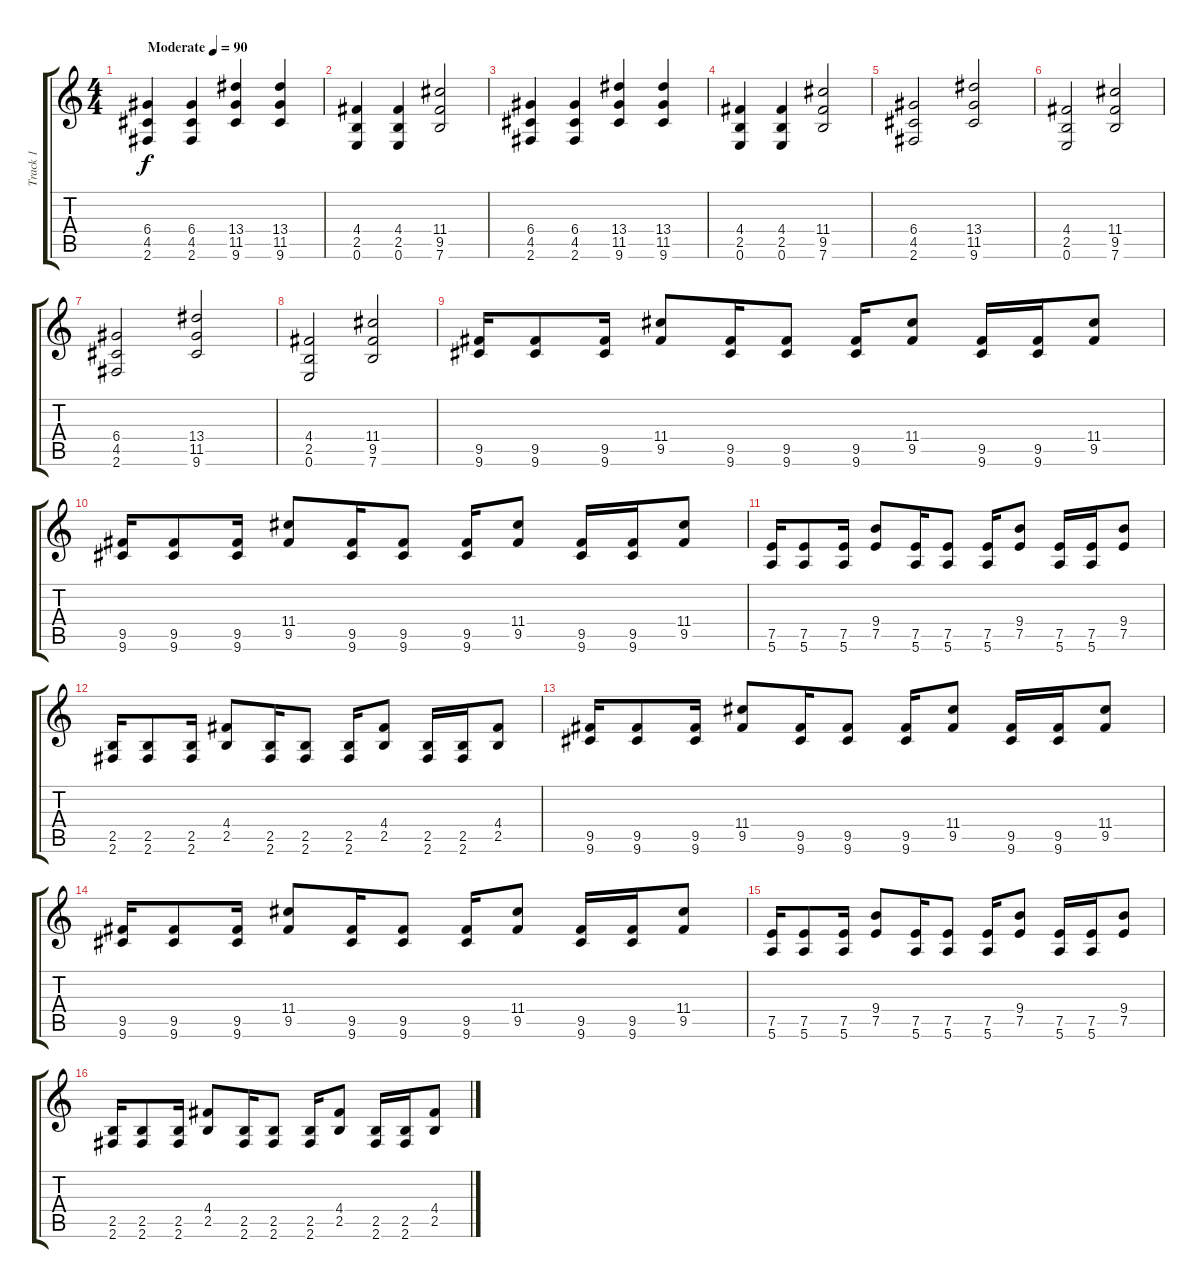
\track ("Track 1" "Track 1") {instrument acousticguitarsteel}
\staff {score tabs}
\tuning (E4 B3 G3 D3 A2 E2) {hide}
\ts (4 4)
\tempo (90 "Moderate")
\clef g2
\ks c
(6.4 4.5 2.6).4{dy f instrument acousticguitarsteel} (6.4 4.5 2.6).4 (13.4 11.5 9.6).4 (13.4 11.5 9.6).4 |
(4.4 2.5 0.6).4 (4.4 2.5 0.6).4 (11.4 9.5 7.6).2 |
(6.4 4.5 2.6).4 (6.4 4.5 2.6).4 (13.4 11.5 9.6).4 (13.4 11.5 9.6).4 |
(4.4 2.5 0.6).4 (4.4 2.5 0.6).4 (11.4 9.5 7.6).2 |
(6.4 4.5 2.6).2 (13.4 11.5 9.6).2 |
(4.4 2.5 0.6).2 (11.4 9.5 7.6).2 |
(6.4 4.5 2.6).2 (13.4 11.5 9.6).2 |
(4.4 2.5 0.6).2 (11.4 9.5 7.6).2 |
(9.5 9.6).16 (9.5 9.6).8 (9.5 9.6).16 (11.4 9.5).8 (9.5 9.6).16 (9.5 9.6).8 (9.5 9.6).16 (11.4 9.5).8 (9.5 9.6).16 (9.5 9.6).16 (11.4 9.5).8 |
(9.5 9.6).16 (9.5 9.6).8 (9.5 9.6).16 (11.4 9.5).8 (9.5 9.6).16 (9.5 9.6).8 (9.5 9.6).16 (11.4 9.5).8 (9.5 9.6).16 (9.5 9.6).16 (11.4 9.5).8 |
(7.5 5.6).16 (7.5 5.6).8 (7.5 5.6).16 (9.4 7.5).8 (7.5 5.6).16 (7.5 5.6).8 (7.5 5.6).16 (9.4 7.5).8 (7.5 5.6).16 (7.5 5.6).16 (9.4 7.5).8 |
(2.5 2.6).16 (2.5 2.6).8 (2.5 2.6).16 (4.4 2.5).8 (2.5 2.6).16 (2.5 2.6).8 (2.5 2.6).16 (4.4 2.5).8 (2.5 2.6).16 (2.5 2.6).16 (4.4 2.5).8 |
(9.5 9.6).16 (9.5 9.6).8 (9.5 9.6).16 (11.4 9.5).8 (9.5 9.6).16 (9.5 9.6).8 (9.5 9.6).16 (11.4 9.5).8 (9.5 9.6).16 (9.5 9.6).16 (11.4 9.5).8 |
(9.5 9.6).16 (9.5 9.6).8 (9.5 9.6).16 (11.4 9.5).8 (9.5 9.6).16 (9.5 9.6).8 (9.5 9.6).16 (11.4 9.5).8 (9.5 9.6).16 (9.5 9.6).16 (11.4 9.5).8 |
(7.5 5.6).16 (7.5 5.6).8 (7.5 5.6).16 (9.4 7.5).8 (7.5 5.6).16 (7.5 5.6).8 (7.5 5.6).16 (9.4 7.5).8 (7.5 5.6).16 (7.5 5.6).16 (9.4 7.5).8 |
(2.5 2.6).16 (2.5 2.6).8 (2.5 2.6).16 (4.4 2.5).8 (2.5 2.6).16 (2.5 2.6).8 (2.5 2.6).16 (4.4 2.5).8 (2.5 2.6).16 (2.5 2.6).16 (4.4 2.5).8
